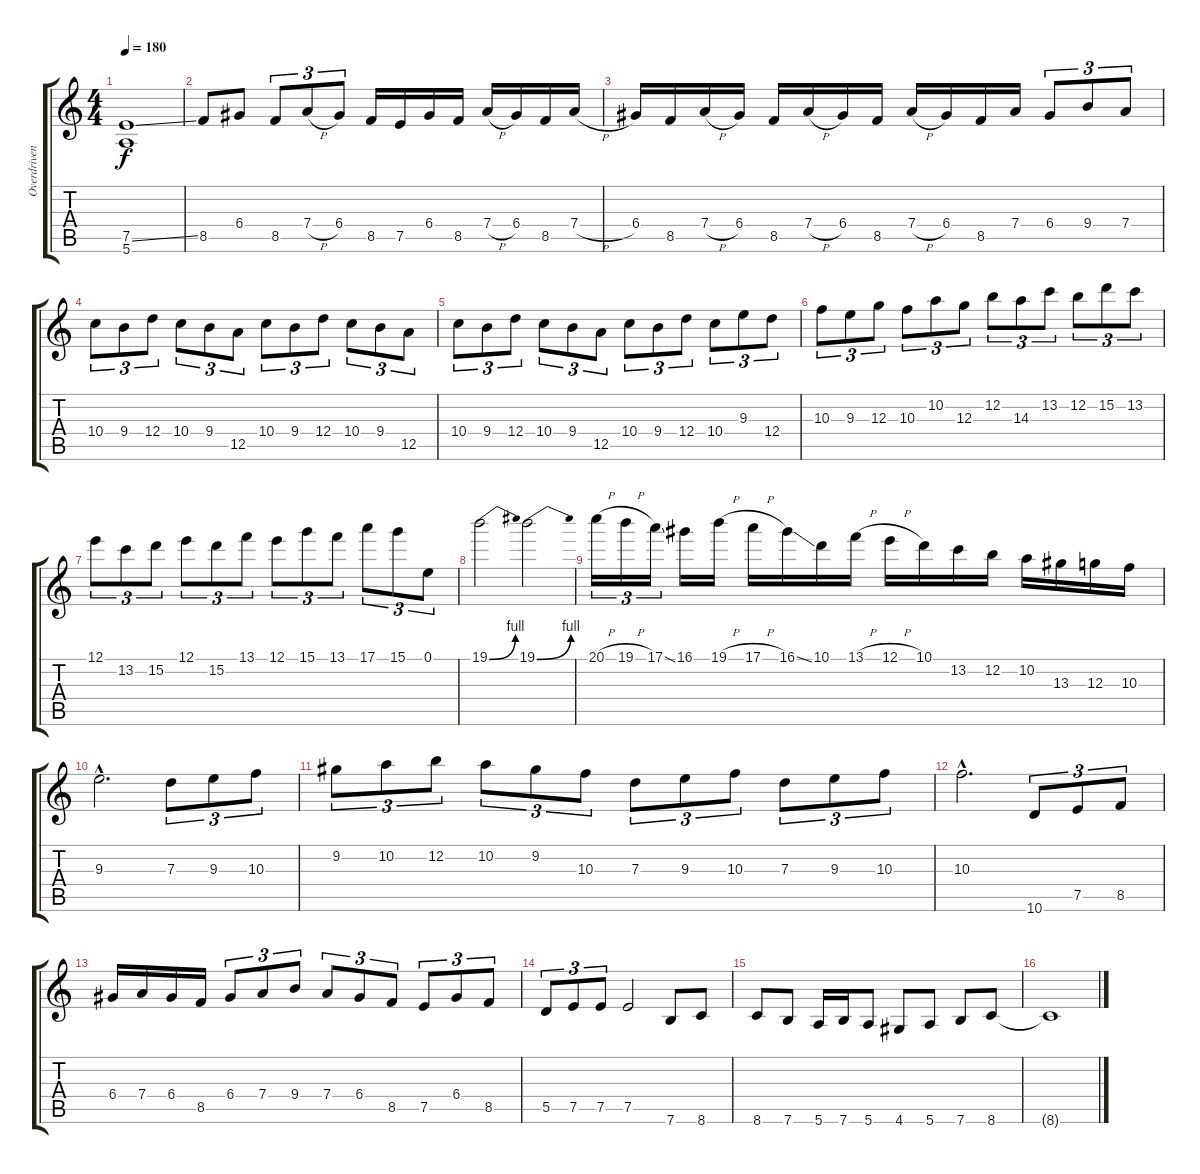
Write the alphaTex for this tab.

\track ("Overdriven Guitar" "Overdriven") {instrument overdrivenguitar}
\staff {score tabs}
\tuning (E4 B3 G3 D3 A2 E2) {hide}
\ts (4 4)
\tempo 180
\clef g2
\ks c
(7.5{ss} 5.6).1{dy f} |
8.5.8 6.4.8 8.5.8{tu (3 2)} 7.4{h}.8{tu (3 2)} 6.4.8{tu (3 2)} 8.5.16 7.5.16 6.4.16 8.5.16 7.4{h}.16 6.4.16 8.5.16 7.4{h}.16 |
6.4.16 8.5.16 7.4{h}.16 6.4.16 8.5.16 7.4{h}.16 6.4.16 8.5.16 7.4{h}.16 6.4.16 8.5.16 7.4.16 6.4.8{tu (3 2)} 9.4.8{tu (3 2)} 7.4.8{tu (3 2)} |
10.4.8{tu (3 2)} 9.4.8{tu (3 2)} 12.4.8{tu (3 2)} 10.4.8{tu (3 2)} 9.4.8{tu (3 2)} 12.5.8{tu (3 2)} 10.4.8{tu (3 2)} 9.4.8{tu (3 2)} 12.4.8{tu (3 2)} 10.4.8{tu (3 2)} 9.4.8{tu (3 2)} 12.5.8{tu (3 2)} |
10.4.8{tu (3 2)} 9.4.8{tu (3 2)} 12.4.8{tu (3 2)} 10.4.8{tu (3 2)} 9.4.8{tu (3 2)} 12.5.8{tu (3 2)} 10.4.8{tu (3 2)} 9.4.8{tu (3 2)} 12.4.8{tu (3 2)} 10.4.8{tu (3 2)} 9.3.8{tu (3 2)} 12.4.8{tu (3 2)} |
10.3.8{tu (3 2)} 9.3.8{tu (3 2)} 12.3.8{tu (3 2)} 10.3.8{tu (3 2)} 10.2.8{tu (3 2)} 12.3.8{tu (3 2)} 12.2.8{tu (3 2)} 14.3.8{tu (3 2)} 13.2.8{tu (3 2)} 12.2.8{tu (3 2)} 15.2.8{tu (3 2)} 13.2.8{tu (3 2)} |
12.1.8{tu (3 2)} 13.2.8{tu (3 2)} 15.2.8{tu (3 2)} 12.1.8{tu (3 2)} 15.2.8{tu (3 2)} 13.1.8{tu (3 2)} 12.1.8{tu (3 2)} 15.1.8{tu (3 2)} 13.1.8{tu (3 2)} 17.1.8{tu (3 2)} 15.1.8{tu (3 2)} 0.1.8{tu (3 2)} |
19.1{be (bend 0 0 60 4)}.2 19.1{be (bend 0 0 60 4)}.2 |
20.1{h}.16{tu (3 2)} 19.1{h}.16{tu (3 2)} 17.1{ss}.16{tu (3 2)} 16.1.16 19.1{h}.16 17.1{h}.16 16.1{ss}.16 10.1.16 13.1{h}.16 12.1{h}.16 10.1.16 13.2.16 12.2.16 10.2.16 13.3.16 12.3.16 10.3.16 |
9.3{hac}.2{d} 7.3.8{tu (3 2)} 9.3.8{tu (3 2)} 10.3.8{tu (3 2)} |
9.2.8{tu (3 2)} 10.2.8{tu (3 2)} 12.2.8{tu (3 2)} 10.2.8{tu (3 2)} 9.2.8{tu (3 2)} 10.3.8{tu (3 2)} 7.3.8{tu (3 2)} 9.3.8{tu (3 2)} 10.3.8{tu (3 2)} 7.3.8{tu (3 2)} 9.3.8{tu (3 2)} 10.3.8{tu (3 2)} |
10.3{hac}.2{d} 10.6.8{tu (3 2)} 7.5.8{tu (3 2)} 8.5.8{tu (3 2)} |
6.4.16 7.4.16 6.4.16 8.5.16 6.4.8{tu (3 2)} 7.4.8{tu (3 2)} 9.4.8{tu (3 2)} 7.4.8{tu (3 2)} 6.4.8{tu (3 2)} 8.5.8{tu (3 2)} 7.5.8{tu (3 2)} 6.4.8{tu (3 2)} 8.5.8{tu (3 2)} |
5.5.8{tu (3 2)} 7.5.8{tu (3 2)} 7.5.8{tu (3 2)} 7.5.2 7.6.8 8.6.8 |
8.6.8 7.6.8 5.6.16 7.6.16 5.6.8 4.6.8 5.6.8 7.6.8 8.6.8 |
8.6{t}.1
